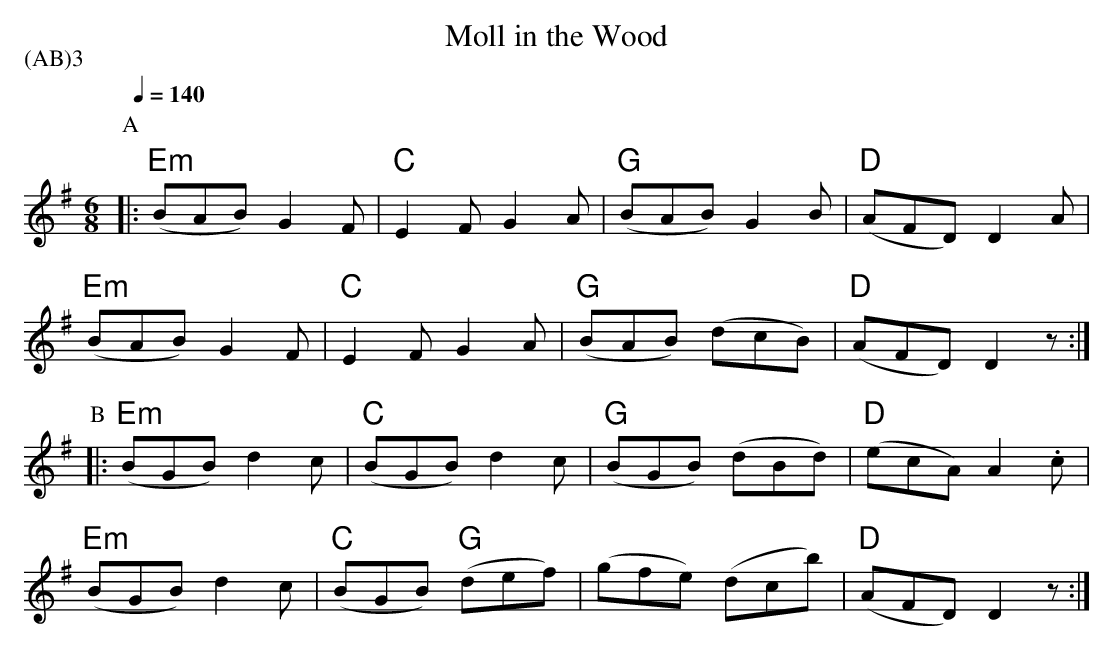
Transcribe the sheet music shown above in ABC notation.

X:1
T:Moll in the Wood
P:(AB)3
M:6/8
L:1/8
Q:1/4=140
K:G
P:A
|: "Em" (BAB) G2 F | "C"  E2 F G2 A  |  "G" (BAB) G2 B | "D" (AFD) D2 A |
"Em" (BAB) G2 F |  "C" E2 F G2 A  |  "G" (BAB) (dcB) | "D" (AFD) D2 z :|
P:B
|: "Em" (BGB) d2 c | "C" (BGB) d2 c | "G" (BGB) (dBd) | "D" (ecA) A2 .c |
"Em" (BGB) d2 c | "C" (BGB) "G" (def) | (gfe) (dcb) | "D" (AFD) D2 z :|
